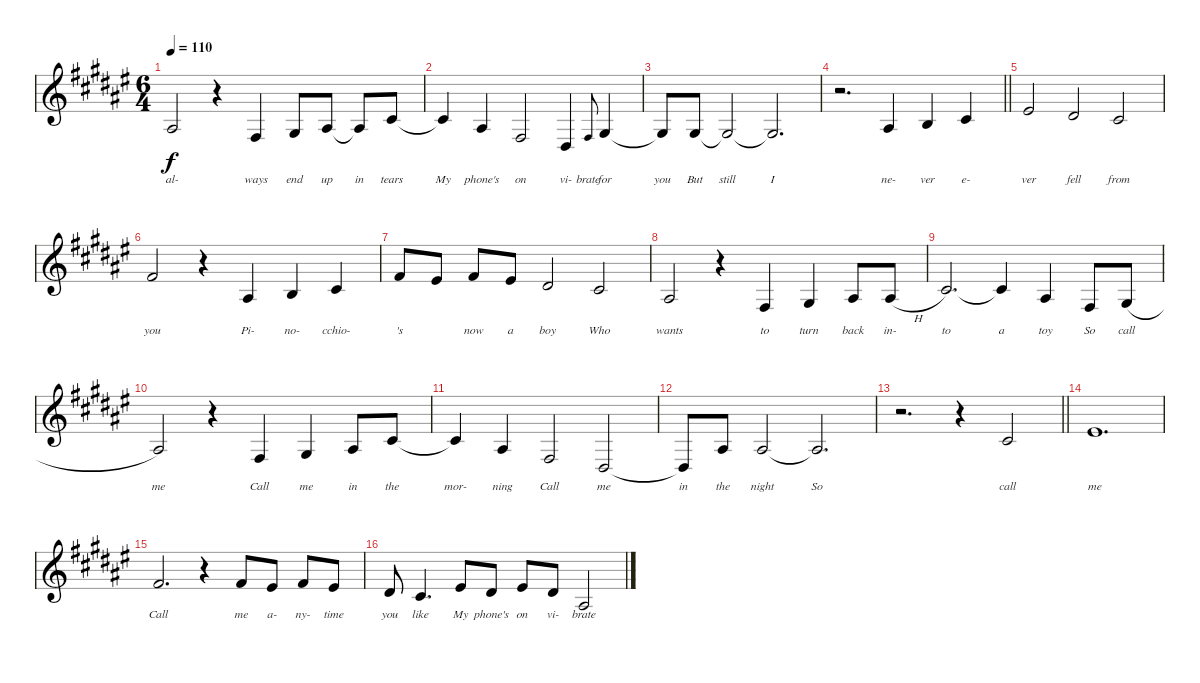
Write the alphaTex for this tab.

\track "" {instrument flute}
\staff {score}
\tuning (E4 B3 G3 D3 A2 E2) {hide}
\ts (6 4)
\tempo 110
\clef g2
\ks f#
3.3.2{lyrics (0 "al-") lyrics (1 "") lyrics (2 "") lyrics (3 "") lyrics (4 "") dy f} r.4 4.4.4{lyrics (0 "ways") lyrics (1 "") lyrics (2 "") lyrics (3 "") lyrics (4 "")} 1.3.8{lyrics (0 "end") lyrics (1 "") lyrics (2 "") lyrics (3 "") lyrics (4 "")} 3.3.8{lyrics (0 "up") lyrics (1 "") lyrics (2 "") lyrics (3 "") lyrics (4 "") beam split} 3.3{t}.8{lyrics (0 "in") lyrics (1 "") lyrics (2 "") lyrics (3 "") lyrics (4 "")} 2.2.8{lyrics (0 "tears") lyrics (1 "") lyrics (2 "") lyrics (3 "") lyrics (4 "")} |
2.2{t}.4{lyrics (0 "My") lyrics (1 "") lyrics (2 "") lyrics (3 "") lyrics (4 "")} 3.3.4{lyrics (0 "phone's") lyrics (1 "") lyrics (2 "") lyrics (3 "") lyrics (4 "")} 4.4.2{lyrics (0 "on") lyrics (1 "") lyrics (2 "") lyrics (3 "") lyrics (4 "")} 1.4.4{lyrics (0 "vi-") lyrics (1 "") lyrics (2 "") lyrics (3 "") lyrics (4 "")} 4.4.8{lyrics (0 "brate") lyrics (1 "") lyrics (2 "") lyrics (3 "") lyrics (4 "") gr onbeat} 6.4.4{lyrics (0 "for") lyrics (1 "") lyrics (2 "") lyrics (3 "") lyrics (4 "")} |
6.4{t}.8{lyrics (0 "you") lyrics (1 "") lyrics (2 "") lyrics (3 "") lyrics (4 "")} 1.3.8{lyrics (0 "But") lyrics (1 "") lyrics (2 "") lyrics (3 "") lyrics (4 "")} 1.3{t}.2{lyrics (0 "still") lyrics (1 "") lyrics (2 "") lyrics (3 "") lyrics (4 "")} 1.3{t}.2{d lyrics (0 "I") lyrics (1 "") lyrics (2 "") lyrics (3 "") lyrics (4 "")} |
\barLineRight lightlight
r.2{d} 3.3.4{lyrics (0 "ne-") lyrics (1 "") lyrics (2 "") lyrics (3 "") lyrics (4 "")} 0.2.4{lyrics (0 "ver") lyrics (1 "") lyrics (2 "") lyrics (3 "") lyrics (4 "")} 2.2.4{lyrics (0 "e-") lyrics (1 "") lyrics (2 "") lyrics (3 "") lyrics (4 "")} |
1.1.2{lyrics (0 "ver") lyrics (1 "") lyrics (2 "") lyrics (3 "") lyrics (4 "")} 4.2.2{lyrics (0 "fell") lyrics (1 "") lyrics (2 "") lyrics (3 "") lyrics (4 "")} 2.2.2{lyrics (0 "from") lyrics (1 "") lyrics (2 "") lyrics (3 "") lyrics (4 "")} |
2.1.2{lyrics (0 "you") lyrics (1 "") lyrics (2 "") lyrics (3 "") lyrics (4 "")} r.4 3.3.4{lyrics (0 "Pi-") lyrics (1 "") lyrics (2 "") lyrics (3 "") lyrics (4 "")} 0.2.4{lyrics (0 "no-") lyrics (1 "") lyrics (2 "") lyrics (3 "") lyrics (4 "")} 2.2.4{lyrics (0 "cchio-") lyrics (1 "") lyrics (2 "") lyrics (3 "") lyrics (4 "")} |
2.1.8{lyrics (0 "'s") lyrics (1 "") lyrics (2 "") lyrics (3 "") lyrics (4 "")} 1.1.8{lyrics (0 "") lyrics (1 "") lyrics (2 "") lyrics (3 "") lyrics (4 "")} 2.1.8{lyrics (0 "now") lyrics (1 "") lyrics (2 "") lyrics (3 "") lyrics (4 "")} 1.1.8{lyrics (0 "a") lyrics (1 "") lyrics (2 "") lyrics (3 "") lyrics (4 "")} 4.2.2{lyrics (0 "boy") lyrics (1 "") lyrics (2 "") lyrics (3 "") lyrics (4 "")} 2.2.2{lyrics (0 "Who") lyrics (1 "") lyrics (2 "") lyrics (3 "") lyrics (4 "")} |
3.3.2{lyrics (0 "wants") lyrics (1 "") lyrics (2 "") lyrics (3 "") lyrics (4 "")} r.4 4.4.4{lyrics (0 "to") lyrics (1 "") lyrics (2 "") lyrics (3 "") lyrics (4 "")} 1.3.4{lyrics (0 "turn") lyrics (1 "") lyrics (2 "") lyrics (3 "") lyrics (4 "")} 3.3.8{lyrics (0 "back") lyrics (1 "") lyrics (2 "") lyrics (3 "") lyrics (4 "")} 3.3{h}.8{lyrics (0 "in-") lyrics (1 "") lyrics (2 "") lyrics (3 "") lyrics (4 "")} |
6.3.2{d lyrics (0 "to") lyrics (1 "") lyrics (2 "") lyrics (3 "") lyrics (4 "")} 6.3{t}.4{lyrics (0 "a") lyrics (1 "") lyrics (2 "") lyrics (3 "") lyrics (4 "")} 3.3.4{lyrics (0 "toy") lyrics (1 "") lyrics (2 "") lyrics (3 "") lyrics (4 "")} 4.4.8{lyrics (0 "So") lyrics (1 "") lyrics (2 "") lyrics (3 "") lyrics (4 "")} 1.3{h}.8{lyrics (0 "call") lyrics (1 "") lyrics (2 "") lyrics (3 "") lyrics (4 "")} |
3.3.2{lyrics (0 "me") lyrics (1 "") lyrics (2 "") lyrics (3 "") lyrics (4 "")} r.4 4.4.4{lyrics (0 "Call") lyrics (1 "") lyrics (2 "") lyrics (3 "") lyrics (4 "")} 1.3.4{lyrics (0 "me") lyrics (1 "") lyrics (2 "") lyrics (3 "") lyrics (4 "")} 3.3.8{lyrics (0 "in") lyrics (1 "") lyrics (2 "") lyrics (3 "") lyrics (4 "")} 2.2.8{lyrics (0 "the") lyrics (1 "") lyrics (2 "") lyrics (3 "") lyrics (4 "")} |
2.2{t}.4{lyrics (0 "mor-") lyrics (1 "") lyrics (2 "") lyrics (3 "") lyrics (4 "")} 3.3.4{lyrics (0 "ning") lyrics (1 "") lyrics (2 "") lyrics (3 "") lyrics (4 "")} 4.4.2{lyrics (0 "Call") lyrics (1 "") lyrics (2 "") lyrics (3 "") lyrics (4 "")} 1.4.2{lyrics (0 "me") lyrics (1 "") lyrics (2 "") lyrics (3 "") lyrics (4 "")} |
1.4{t}.8{lyrics (0 "in") lyrics (1 "") lyrics (2 "") lyrics (3 "") lyrics (4 "")} 3.3.8{lyrics (0 "the") lyrics (1 "") lyrics (2 "") lyrics (3 "") lyrics (4 "")} 3.3.2{lyrics (0 "night") lyrics (1 "") lyrics (2 "") lyrics (3 "") lyrics (4 "")} 3.3{t}.2{d lyrics (0 "So") lyrics (1 "") lyrics (2 "") lyrics (3 "") lyrics (4 "")} |
\barLineRight lightlight
r.2{d} r.4 2.2.2{lyrics (0 "call") lyrics (1 "") lyrics (2 "") lyrics (3 "") lyrics (4 "")} |
1.1.1{d lyrics (0 "me") lyrics (1 "") lyrics (2 "") lyrics (3 "") lyrics (4 "")} |
2.1.2{d lyrics (0 "Call") lyrics (1 "") lyrics (2 "") lyrics (3 "") lyrics (4 "")} r.4 2.1.8{lyrics (0 "me") lyrics (1 "") lyrics (2 "") lyrics (3 "") lyrics (4 "")} 1.1.8{lyrics (0 "a-") lyrics (1 "") lyrics (2 "") lyrics (3 "") lyrics (4 "")} 2.1.8{lyrics (0 "ny-") lyrics (1 "") lyrics (2 "") lyrics (3 "") lyrics (4 "")} 1.1.8{lyrics (0 "time") lyrics (1 "") lyrics (2 "") lyrics (3 "") lyrics (4 "")} |
4.2.8{lyrics (0 "you") lyrics (1 "") lyrics (2 "") lyrics (3 "") lyrics (4 "")} 2.2.4{d lyrics (0 "like") lyrics (1 "") lyrics (2 "") lyrics (3 "") lyrics (4 "")} 1.1.8{lyrics (0 "My") lyrics (1 "") lyrics (2 "") lyrics (3 "") lyrics (4 "")} 4.2.8{lyrics (0 "phone's") lyrics (1 "") lyrics (2 "") lyrics (3 "") lyrics (4 "")} 1.1.8{lyrics (0 "on") lyrics (1 "") lyrics (2 "") lyrics (3 "") lyrics (4 "")} 4.2.8{lyrics (0 "vi-") lyrics (1 "") lyrics (2 "") lyrics (3 "") lyrics (4 "")} 3.3.2{lyrics (0 "brate") lyrics (1 "") lyrics (2 "") lyrics (3 "") lyrics (4 "")}
